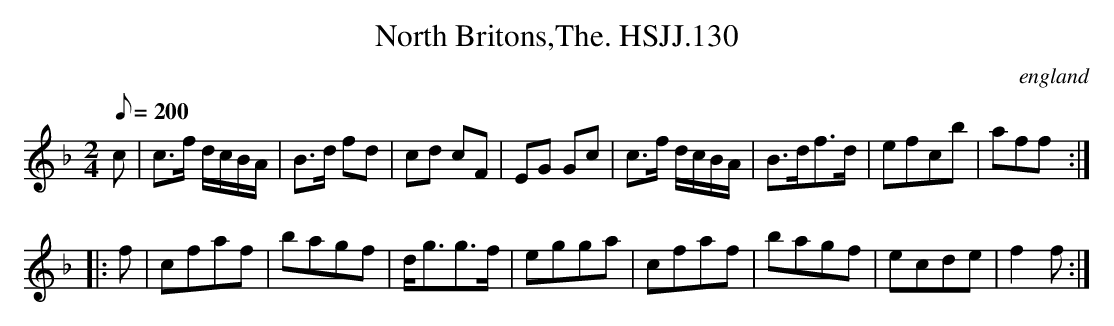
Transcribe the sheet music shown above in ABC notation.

X:1
T:North Britons,The. HSJJ.130
O:england
M:2/4
L:1/8
Q:200
K:F
c|c>f d/c/B/A/|B>d fd|cd cF|EG Gc|c>f d/c/B/A/|B>df>d|efcb|aff:|
|:f|cfaf|bagf|d<gg>f|egga|cfaf|bagf|ecde|f2f:|]
